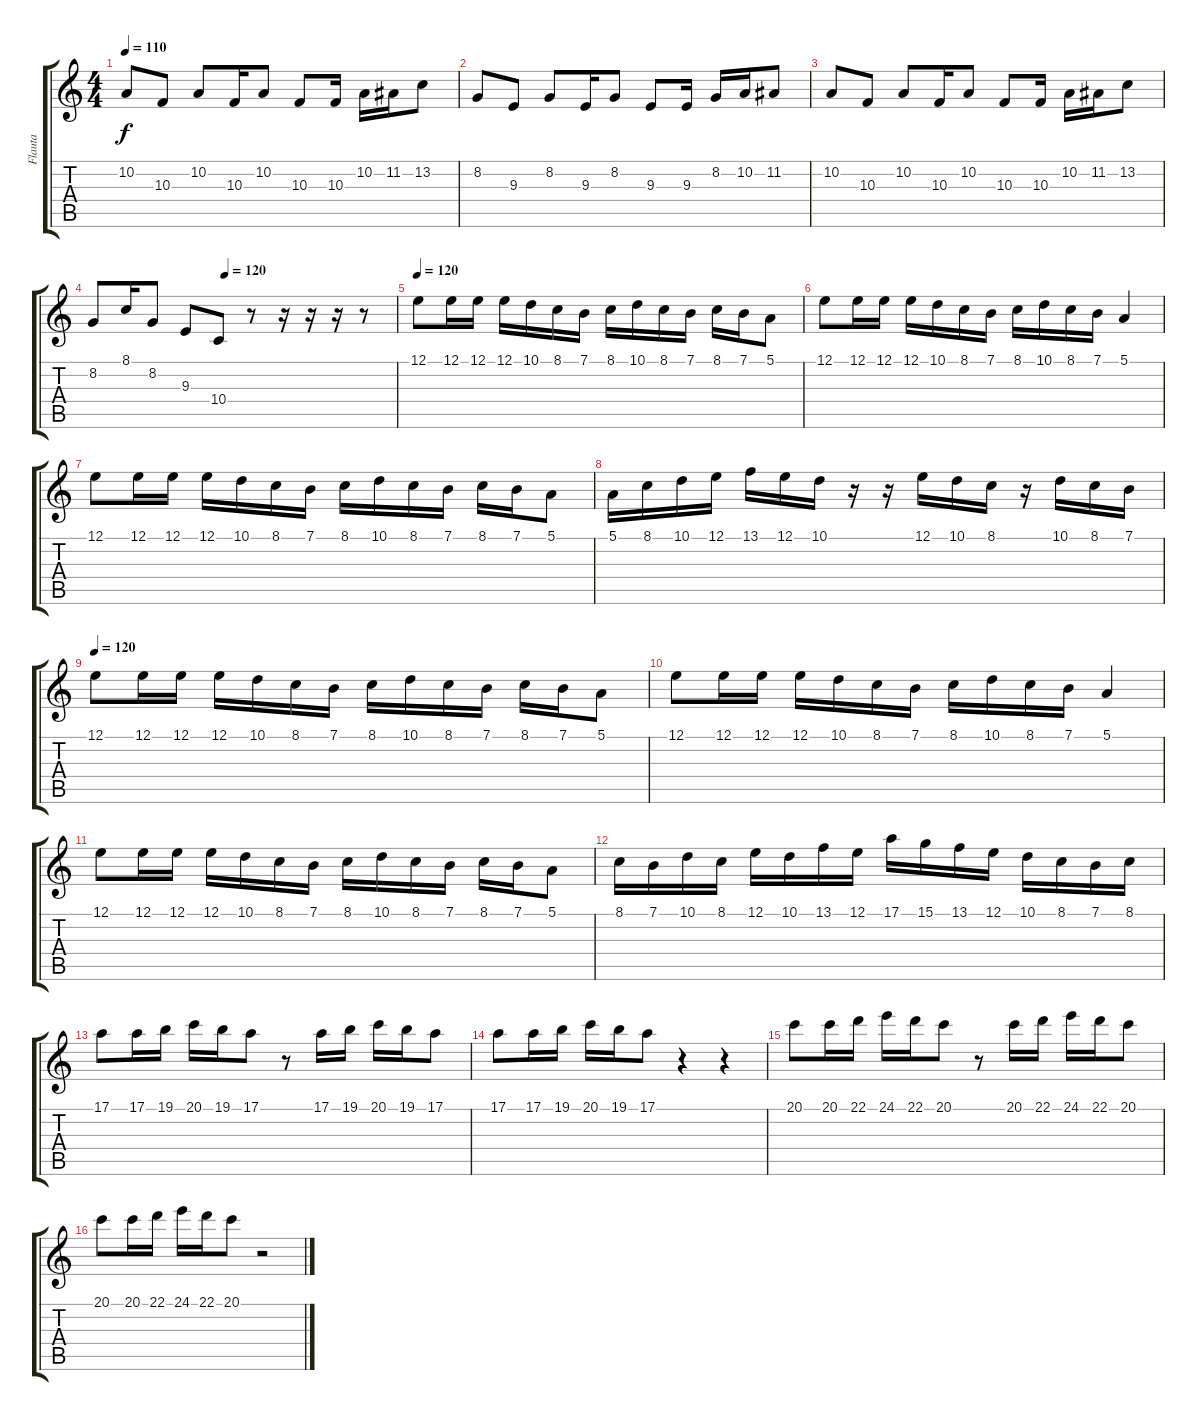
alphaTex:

\track ("Flauta" "Flauta") {instrument flute}
\staff {score tabs}
\tuning (E4 B3 G3 D3 A2 E2) {hide}
\ts (4 4)
\tempo 110
\clef g2
\ks c
10.2.8{dy f} 10.3.8 10.2.8 10.3.16 10.2.8 10.3.8 10.3.16 10.2.16 11.2.16 13.2.8 |
8.2.8 9.3.8 8.2.8 9.3.16 8.2.8 9.3.8 9.3.16 8.2.16 10.2.16 11.2.8 |
10.2.8 10.3.8 10.2.8 10.3.16 10.2.8 10.3.8 10.3.16 10.2.16 11.2.16 13.2.8 |
\tempo (120 0.4375)
8.2.8 8.1.16 8.2.8 9.3.8 10.4.8 r.8{volume 8} r.16 r.16 r.16 r.8 |
\tempo 120
12.1.8 12.1.16 12.1.16 12.1.16 10.1.16 8.1.16 7.1.16 8.1.16 10.1.16 8.1.16 7.1.16 8.1.16 7.1.16 5.1.8 |
12.1.8 12.1.16 12.1.16 12.1.16 10.1.16 8.1.16 7.1.16 8.1.16 10.1.16 8.1.16 7.1.16 5.1.4 |
12.1.8 12.1.16 12.1.16 12.1.16 10.1.16 8.1.16 7.1.16 8.1.16 10.1.16 8.1.16 7.1.16 8.1.16 7.1.16 5.1.8 |
5.1.16 8.1.16 10.1.16 12.1.16 13.1.16 12.1.16 10.1.16 r.16 r.16 12.1.16 10.1.16 8.1.16 r.16 10.1.16 8.1.16 7.1.16 |
\tempo 120
12.1.8 12.1.16 12.1.16 12.1.16 10.1.16 8.1.16 7.1.16 8.1.16 10.1.16 8.1.16 7.1.16 8.1.16 7.1.16 5.1.8 |
12.1.8 12.1.16 12.1.16 12.1.16 10.1.16 8.1.16 7.1.16 8.1.16 10.1.16 8.1.16 7.1.16 5.1.4 |
12.1.8 12.1.16 12.1.16 12.1.16 10.1.16 8.1.16 7.1.16 8.1.16 10.1.16 8.1.16 7.1.16 8.1.16 7.1.16 5.1.8 |
8.1.16 7.1.16 10.1.16 8.1.16 12.1.16 10.1.16 13.1.16 12.1.16 17.1.16 15.1.16 13.1.16 12.1.16 10.1.16 8.1.16 7.1.16 8.1.16 |
17.1.8 17.1.16 19.1.16 20.1.16 19.1.16 17.1.8 r.8 17.1.16 19.1.16 20.1.16 19.1.16 17.1.8 |
17.1.8 17.1.16 19.1.16 20.1.16 19.1.16 17.1.8 r.4 r.4 |
20.1.8 20.1.16 22.1.16 24.1.16 22.1.16 20.1.8 r.8 20.1.16 22.1.16 24.1.16 22.1.16 20.1.8 |
20.1.8 20.1.16 22.1.16 24.1.16 22.1.16 20.1.8 r.2
